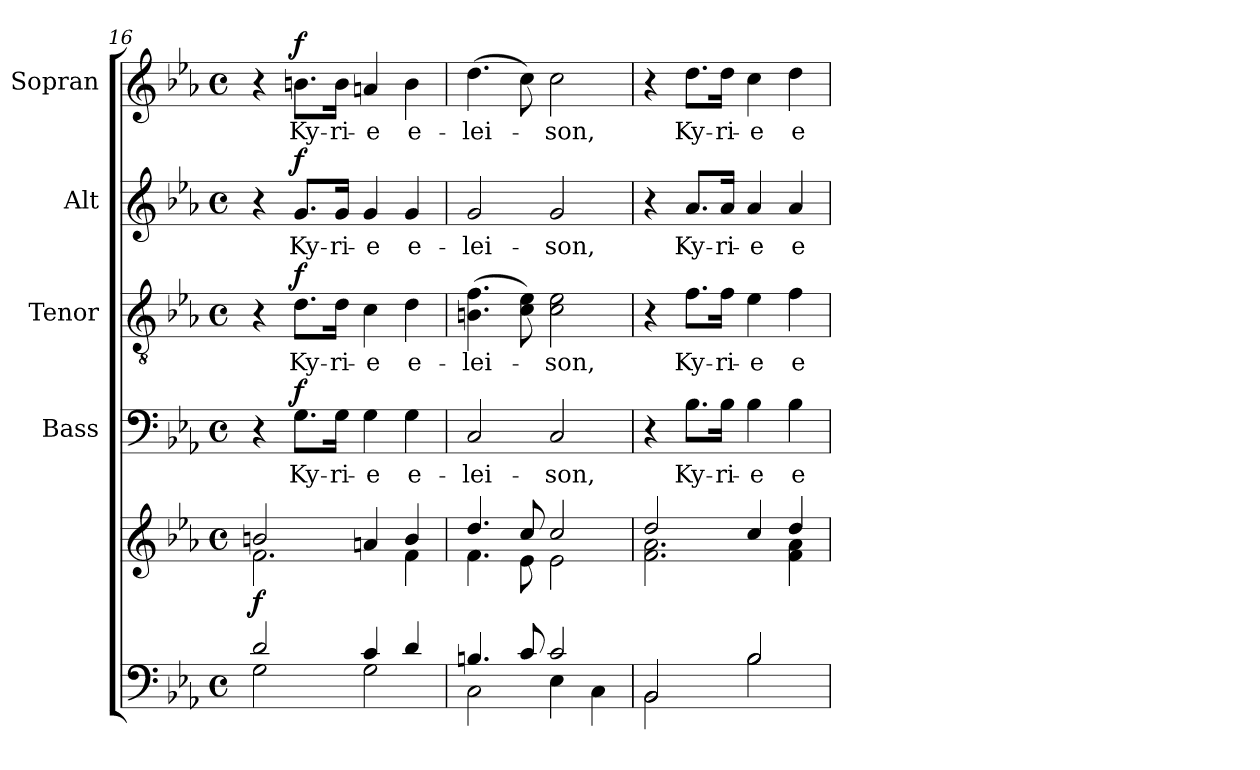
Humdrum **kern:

**kern	**kern	**dynam	**kern	**text	**dynam	**kern	**text	**dynam	**kern	**text	**dynam	**kern	**text	**dynam
*part5	*part5	*part5	*part4	*part4	*part4	*part3	*part3	*part3	*part2	*part2	*part2	*part1	*part1	*part1
*staff6	*staff5	*staff5/6	*staff4	*staff4	*staff4	*staff3	*staff3	*staff3	*staff2	*staff2	*staff2	*staff1	*staff1	*staff1
*	*	*	*I"Bass	*	*	*I"Tenor	*	*	*I"Alt	*	*	*I"Sopran	*	*
*	*	*	*I'B.	*	*	*I'T.	*	*	*I'A.	*	*	*I'S.	*	*
*clefF4	*clefG2	*	*clefF4	*	*	*clefGv2	*	*	*clefG2	*	*	*clefG2	*	*
*k[b-e-a-]	*k[b-e-a-]	*	*k[b-e-a-]	*	*	*k[b-e-a-]	*	*	*k[b-e-a-]	*	*	*k[b-e-a-]	*	*
*E-:	*E-:	*	*E-:	*	*	*E-:	*	*	*E-:	*	*	*E-:	*	*
*M4/4	*M4/4	*	*M4/4	*	*	*M4/4	*	*	*M4/4	*	*	*M4/4	*	*
*met(c)	*met(c)	*	*met(c)	*	*	*met(c)	*	*	*met(c)	*	*	*met(c)	*	*
=16	=16	=16	=16	=16	=16	=16	=16	=16	=16	=16	=16	=16	=16	=16
*^	*^	*	*	*	*	*	*	*	*	*	*	*	*	*
!	!	!	!	!LO:DY:b	!	!	!	!	!	!	!	!	!	!	!	!
2d/	2G\	2bn/	2.f\	f	4r	.	.	4r	.	.	4r	.	.	4r	.	.
!	!	!	!	!	!	!LO:LY:b	!LO:DY:a	!	!LO:LY:b	!LO:DY:a	!	!LO:LY:b	!LO:DY:a	!	!LO:LY:b	!LO:DY:a
.	.	.	.	.	8.G\L	Ky-	f	8.d\L	Ky-	f	8.g/L	Ky-	f	8.bn\L	Ky-	f
!	!	!	!	!	!	!LO:LY:b	!	!	!LO:LY:b	!	!	!LO:LY:b	!	!	!LO:LY:b	!
.	.	.	.	.	16G\Jk	-ri-	.	16d\Jk	-ri-	.	16g/Jk	-ri-	.	16b\Jk	-ri-	.
!	!	!	!	!	!	!LO:LY:b	!	!	!LO:LY:b	!	!	!LO:LY:b	!	!	!LO:LY:b	!
4c/	2G\	4an/	.	.	4G\	-e	.	4c\	-e	.	4g/	-e	.	4an/	-e	.
!	!	!	!	!	!	!LO:LY:b	!	!	!LO:LY:b	!	!	!LO:LY:b	!	!	!LO:LY:b	!
4d/	.	4b/	4f\	.	4G\	e-	.	4d\	e-	.	4g/	e-	.	4b\	e-	.
=17	=17	=17	=17	=17	=17	=17	=17	=17	=17	=17	=17	=17	=17	=17	=17	=17
!	!	!	!	!	!	!LO:LY:b	!	!	!LO:LY:b	!	!	!LO:LY:b	!	!	!LO:LY:b	!
4.Bn/	2C\	4.dd/	4.f\	.	2C/	-lei-	.	(>4.Bn\ 4.f\	-lei-	.	2g/	-lei-	.	(>4.dd\	-lei-	.
8c/	.	8cc/	8e-\	.	.	.	.	8c\ 8e-\)	.	.	.	.	.	8cc\)	.	.
!	!	!	!	!	!	!LO:LY:b	!	!	!LO:LY:b	!	!	!LO:LY:b	!	!	!LO:LY:b	!
2c/	4E-\	2cc/	2e-\	.	2C/	-son,	.	2c\ 2e-\	-son,	.	2g/	-son,	.	2cc\	-son,	.
.	4C\	.	.	.	.	.	.	.	.	.	.	.	.	.	.	.
=18	=18	=18	=18	=18	=18	=18	=18	=18	=18	=18	=18	=18	=18	=18	=18	=18
2BB-/	2BB-\	2dd/	2.f\ 2.a-\	.	4r	.	.	4r	.	.	4r	.	.	4r	.	.
!	!	!	!	!	!	!LO:LY:b	!	!	!LO:LY:b	!	!	!LO:LY:b	!	!	!LO:LY:b	!
.	.	.	.	.	8.B-\L	Ky-	.	8.f\L	Ky-	.	8.a-/L	Ky-	.	8.dd\L	Ky-	.
!	!	!	!	!	!	!LO:LY:b	!	!	!LO:LY:b	!	!	!LO:LY:b	!	!	!LO:LY:b	!
.	.	.	.	.	16B-\Jk	-ri-	.	16f\Jk	-ri-	.	16a-/Jk	-ri-	.	16dd\Jk	-ri-	.
!	!	!	!	!	!	!LO:LY:b	!	!	!LO:LY:b	!	!	!LO:LY:b	!	!	!LO:LY:b	!
2B-/	2B-\	4cc/	.	.	4B-\	-e	.	4e-\	-e	.	4a-/	-e	.	4cc\	-e	.
!	!	!	!	!	!	!LO:LY:b	!	!	!LO:LY:b	!	!	!LO:LY:b	!	!	!LO:LY:b	!
.	.	4dd/	4f\ 4a-\	.	4B-\	e-	.	4f\	e-	.	4a-/	e-	.	4dd\	e-	.
*v	*v	*	*	*	*	*	*	*	*	*	*	*	*	*	*	*
*	*v	*v	*	*	*	*	*	*	*	*	*	*	*	*	*
=	=	=	=	=	=	=	=	=	=	=	=	=	=	=
*-	*-	*-	*-	*-	*-	*-	*-	*-	*-	*-	*-	*-	*-	*-
